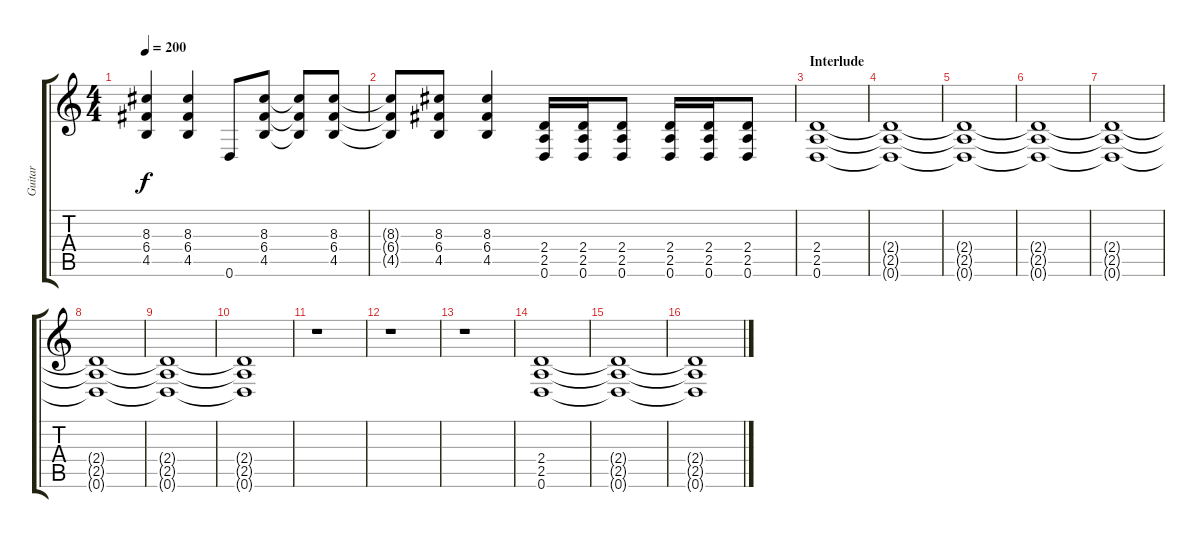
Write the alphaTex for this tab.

\track ("Guitar" "Guitar") {instrument overdrivenguitar}
\staff {score tabs}
\tuning (D4 A3 F3 C3 G2 D2) {hide}
\ts (4 4)
\tempo 200
\clef g2
\ks c
(8.3 6.4 4.5).4{dy f} (8.3 6.4 4.5).4 0.6.8 (8.3 6.4 4.5).8 (8.3{t} 6.4{t} 4.5{t}).8 (8.3 6.4 4.5).8 |
(8.3{t} 6.4{t} 4.5{t}).8 (8.3 6.4 4.5).8 (8.3 6.4 4.5).4 (2.4 2.5 0.6).16 (2.4 2.5 0.6).16 (2.4 2.5 0.6).8 (2.4 2.5 0.6).16 (2.4 2.5 0.6).16 (2.4 2.5 0.6).8 |
\section ("" "Interlude")
(2.4 2.5 0.6).1 |
(2.4{t} 2.5{t} 0.6{t}).1 |
(2.4{t} 2.5{t} 0.6{t}).1 |
(2.4{t} 2.5{t} 0.6{t}).1 |
(2.4{t} 2.5{t} 0.6{t}).1 |
(2.4{t} 2.5{t} 0.6{t}).1 |
(2.4{t} 2.5{t} 0.6{t}).1 |
(2.4{t} 2.5{t} 0.6{t}).1 |
r.1 |
r.1 |
r.1 |
(2.4 2.5 0.6).1 |
(2.4{t} 2.5{t} 0.6{t}).1 |
(2.4{t} 2.5{t} 0.6{t}).1
